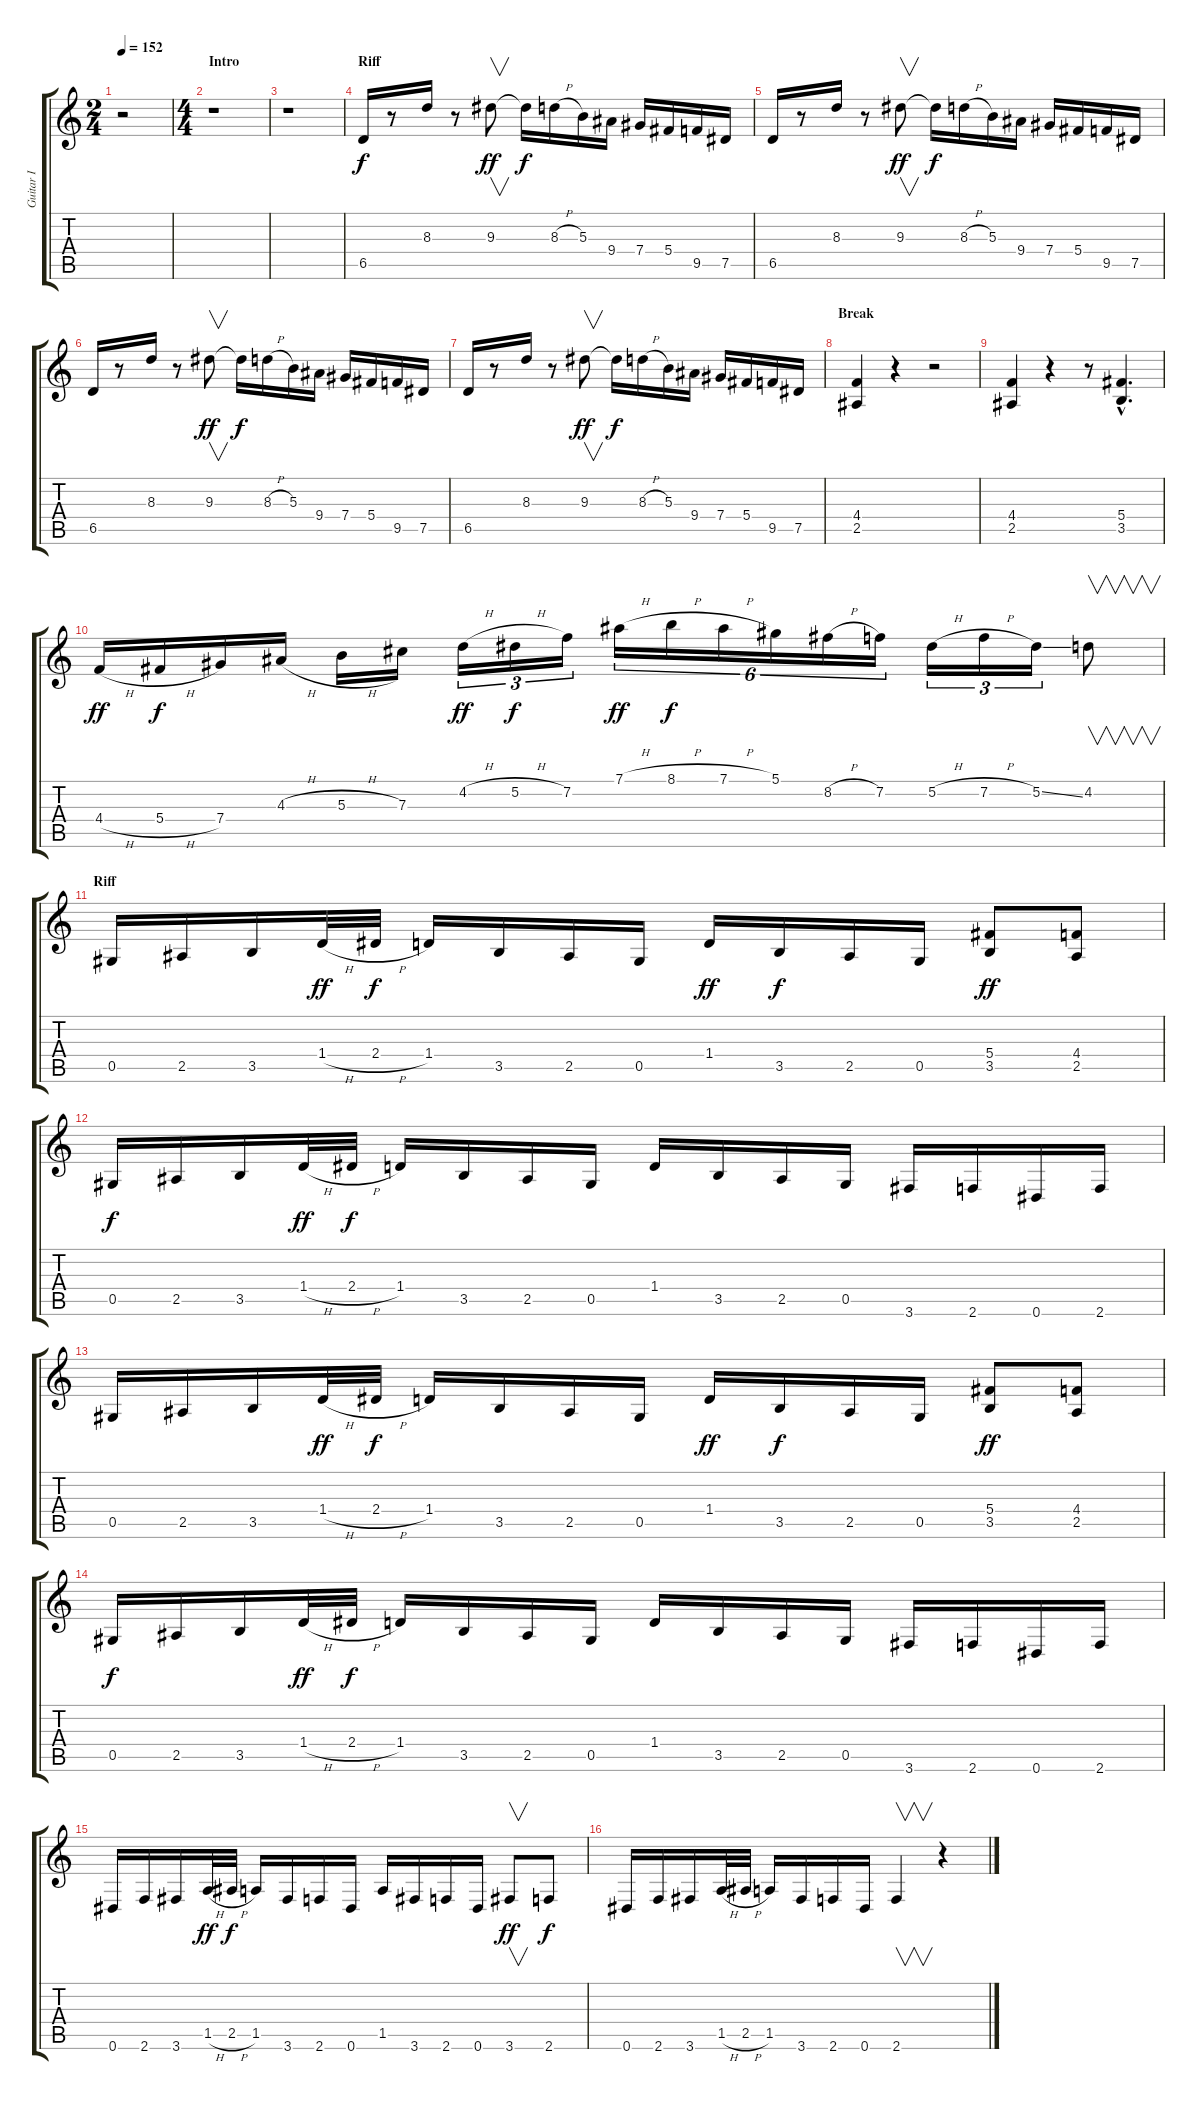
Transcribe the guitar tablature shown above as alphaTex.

\track ("Guitar I" "Guitar I") {instrument overdrivenguitar}
\staff {score tabs}
\tuning (Eb4 Bb3 Gb3 Db3 Ab2 Eb2) {hide}
\ts (2 4)
\tempo 152
\clef g2
\ks c
r.2{dy f instrument overdrivenguitar} |
\ts (4 4)
\section ("" "Intro")
r.1 |
r.1 |
\section ("" "Riff")
6.5.16 r.8 8.3.16 r.8 9.3.8{v dy ff} 9.3{t}.16{dy f} 8.3{h}.16 5.3.16 9.4.16 7.4.16 5.4.16 9.5.16 7.5.16 |
6.5.16 r.8 8.3.16 r.8 9.3.8{v dy ff} 9.3{t}.16{dy f} 8.3{h}.16 5.3.16 9.4.16 7.4.16 5.4.16 9.5.16 7.5.16 |
6.5.16 r.8 8.3.16 r.8 9.3.8{v dy ff} 9.3{t}.16{dy f} 8.3{h}.16 5.3.16 9.4.16 7.4.16 5.4.16 9.5.16 7.5.16 |
6.5.16 r.8 8.3.16 r.8 9.3.8{v dy ff} 9.3{t}.16{dy f} 8.3{h}.16 5.3.16 9.4.16 7.4.16 5.4.16 9.5.16 7.5.16 |
\section ("" "Break")
(4.4 2.5).4 r.4 r.2 |
(4.4 2.5).4 r.4 r.8 (5.4{hac} 3.5{hac}).4{d} |
4.4{h}.16{dy ff} 5.4{h}.16{dy f} 7.4.16 4.3{h}.16 5.3{h}.16 7.3.16 4.2{h}.16{tu (3 2) dy ff} 5.2{h}.16{tu (3 2) dy f} 7.2.16{tu (3 2)} 7.1{h}.16{tu (6 4) dy ff} 8.1{h}.16{tu (6 4) dy f} 7.1{h}.16{tu (6 4)} 5.1.16{tu (6 4)} 8.2{h}.16{tu (6 4)} 7.2.16{tu (6 4)} 5.2{h}.16{tu (3 2)} 7.2{h}.16{tu (3 2)} 5.2{ss}.16{tu (3 2)} 4.2.8{v} |
\section ("" "Riff")
0.5.16 2.5.16 3.5.16 1.4{h}.32{dy ff} 2.4{h}.32{dy f} 1.4.16 3.5.16 2.5.16 0.5.16 1.4.16{dy ff} 3.5.16{dy f} 2.5.16 0.5.16 (5.4 3.5).8{dy ff} (4.4 2.5).8 |
0.5.16{dy f} 2.5.16 3.5.16 1.4{h}.32{dy ff} 2.4{h}.32{dy f} 1.4.16 3.5.16 2.5.16 0.5.16 1.4.16 3.5.16 2.5.16 0.5.16 3.6.16 2.6.16 0.6.16 2.6.16 |
0.5.16 2.5.16 3.5.16 1.4{h}.32{dy ff} 2.4{h}.32{dy f} 1.4.16 3.5.16 2.5.16 0.5.16 1.4.16{dy ff} 3.5.16{dy f} 2.5.16 0.5.16 (5.4 3.5).8{dy ff} (4.4 2.5).8 |
0.5.16{dy f} 2.5.16 3.5.16 1.4{h}.32{dy ff} 2.4{h}.32{dy f} 1.4.16 3.5.16 2.5.16 0.5.16 1.4.16 3.5.16 2.5.16 0.5.16 3.6.16 2.6.16 0.6.16 2.6.16 |
0.6.16 2.6.16 3.6.16 1.5{h}.32{dy ff} 2.5{h}.32{dy f} 1.5.16 3.6.16 2.6.16 0.6.16 1.5.16 3.6.16 2.6.16 0.6.16 3.6.8{v dy ff} 2.6.8{dy f} |
0.6.16 2.6.16 3.6.16 1.5{h}.32 2.5{h}.32 1.5.16 3.6.16 2.6.16 0.6.16 2.6.4{v} r.4
